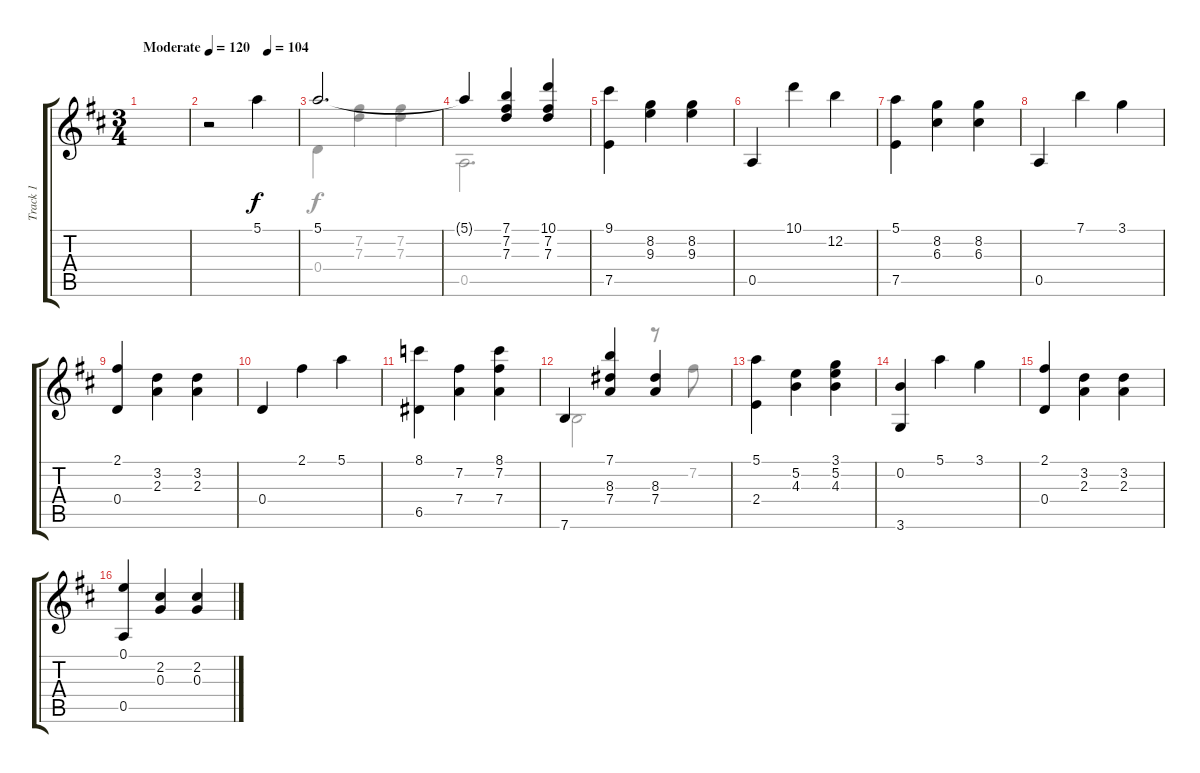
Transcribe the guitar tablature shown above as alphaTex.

\track ("Track 1" "Track 1") {instrument acousticguitarsteel}
\staff {score tabs}
\tuning (E4 B3 G3 D3 A2 E2) {hide}
\voice
\ts (3 4)
\tempo (120 "Moderate")
\clef g2
\ks d
|
\tempo (104 0.6666666666666666)
r.2 5.1.4 |
5.1.2{d} |
5.1{t}.4 (7.1 7.2 7.3).4 (10.1 7.2 7.3).4 |
(9.1 7.5).4 (8.2 9.3).4 (8.2 9.3).4 |
0.5.4 10.1.4 12.2.4 |
(5.1 7.5).4 (8.2 6.3).4 (8.2 6.3).4 |
0.5.4 7.1.4 3.1.4 |
(2.1 0.4).4 (3.2 2.3).4 (3.2 2.3).4 |
0.4.4 2.1.4 5.1.4 |
(8.1 6.5).4 (7.2 7.4).4 (8.1 7.2 7.4).4 |
7.6.4 (7.1 8.3 7.4).4 (8.3 7.4).4 |
(5.1 2.4).4 (5.2 4.3).4 (3.1 5.2 4.3).4 |
(0.2 3.6).4 5.1.4 3.1.4 |
(2.1 0.4).4 (3.2 2.3).4 (3.2 2.3).4 |
(0.1 0.5).4 (2.2 0.3).4 (2.2 0.3).4
\voice
\clef g2
\ottava regular
\simile none
\ks d
|
|
0.4.4 (7.2 7.3).4 (7.2 7.3).4 |
0.5.2{d} |
|
|
|
|
|
|
|
7.6.2 r.8 7.2.8 |
|
|
|
